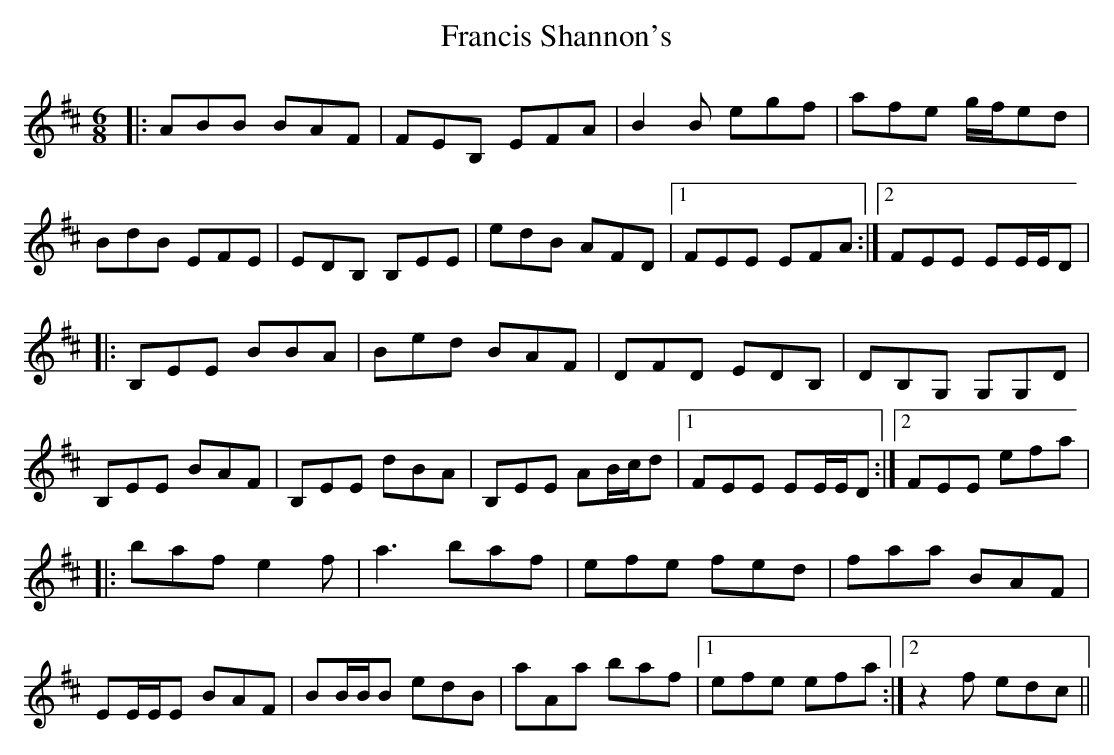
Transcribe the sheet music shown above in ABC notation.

X:1
T: Francis Shannon's
M: 6/8
L: 1/8
K: Edor
|: ABB BAF | FEB, EFA | B2 B egf | afe g/f/ed |
BdB EFE | EDB, B,EE | edB AFD |1 FEE EFA :|2 FEE EE/E/D |
|: B,EE BBA | Bed BAF | DFD EDB, | DB,G, G,G,D |
B,EE BAF | B,EE dBA | B,EE AB/c/d |1 FEE EE/E/D :|2 FEE efa |
|: baf e2 f | a3 baf | efe fed | faa BAF |
EE/E/E BAF | BB/B/B edB | aAa baf |1 efe efa :|2 z2 f edc ||
